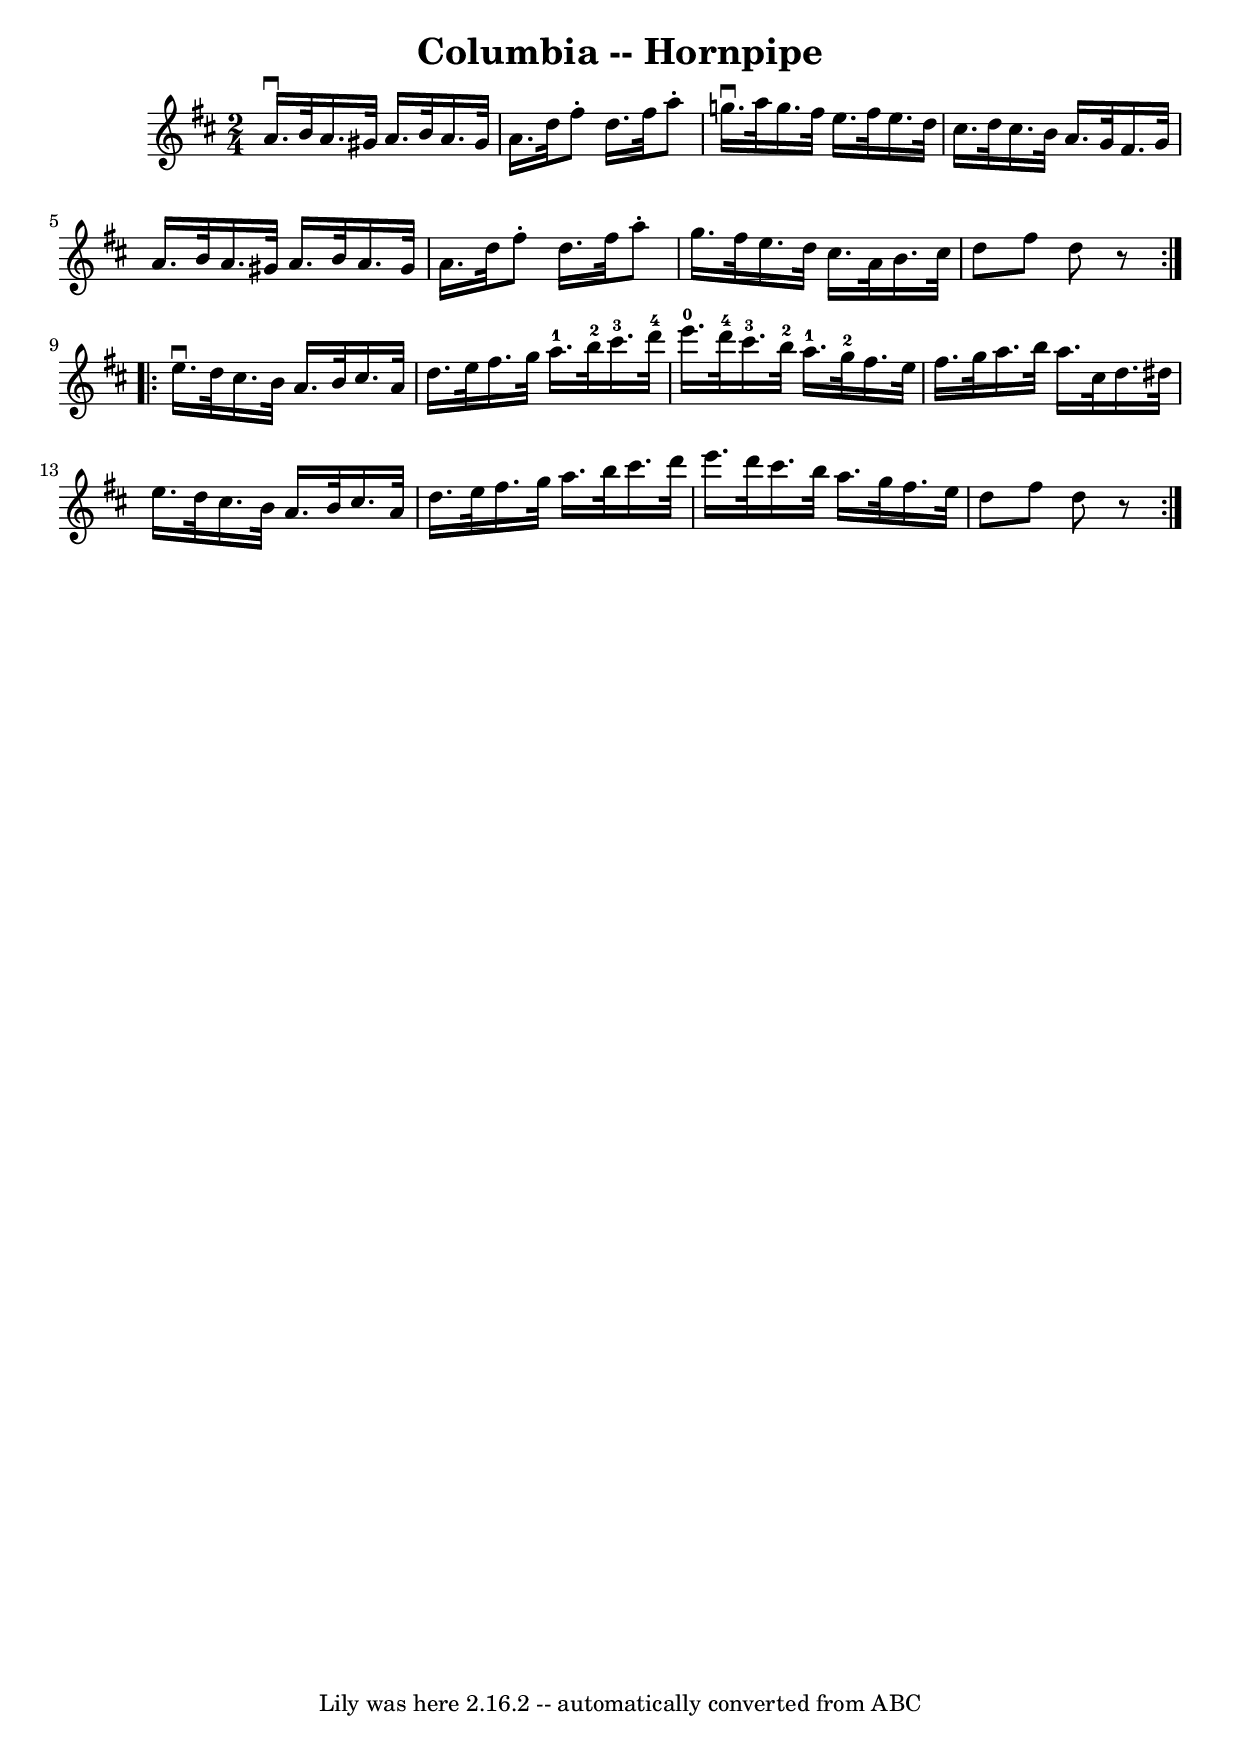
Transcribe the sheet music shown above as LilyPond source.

\version "2.16.2"
\include "Mammoth.ily"
\header {
  %% book = "Cole's 1000 Fiddle Tunes"
 crossRefNumber = "1"
 footnotes = ""
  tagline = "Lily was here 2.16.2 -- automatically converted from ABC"
  title = "Columbia -- Hornpipe"

}
voicedefault =  {



  \repeat volta 2 {

    \time 2/4 
    \key d \major
 a'16.^\downbow b'32 a'16. gs'32 a'16. b'32 a'16. gs'32   |
 a'16. d''32 fs''8-. d''16. fs''32 a''8-.  |
 g''!16.^\downbow a''32 g''16. fs''32 e''16. fs''32 e''16. d''32   |
 cs''16. d''32 cs''16. b'32 a'16. g'32 fs'16. g'32   |
 a'16. b'32 a'16. gs'32 a'16. b'32 a'16. gs'32   |
 a'16. d''32 fs''8-. d''16. fs''32 a''8-.  |
 g''16. fs''32 e''16. d''32 cs''16. a'32 b'16. cs''32   |
    
 d''8 fs''8 d''8    r8 
  }     
  \repeat volta 2 {
 e''16.^\downbow d''32 cs''16. b'32 a'16. b'32 cs''16. a'32   |
 d''16.    
 e''32 fs''16. g''32 a''16.-1 b''32-2 cs'''16.-3 d'''32-4  |
 e'''16.-0 d'''32-4 cs'''16.-3 b''32-2 a''16.-1 g''32-2 fs''16. e''32  |
 fs''16. g''32 a''16. b''32 a''16. cs''32 d''16. ds''32   |
 e''16. d''32 cs''16. b'32 a'16. b'32 cs''16. a'32    |
 d''16. e''32 fs''16. g''32 a''16. b''32 cs'''16. d'''32   |
 e'''16. d'''32 cs'''16. b''32 a''16. g''32 fs''16. e''32   |
 d''8 fs''8 d''8    r8 
  }   

}

\score{
  <<

    \context Staff="default"
    {
      \voicedefault 
      
    }

  >>
  \layout {
    
  }
  \midi {
  }

}
